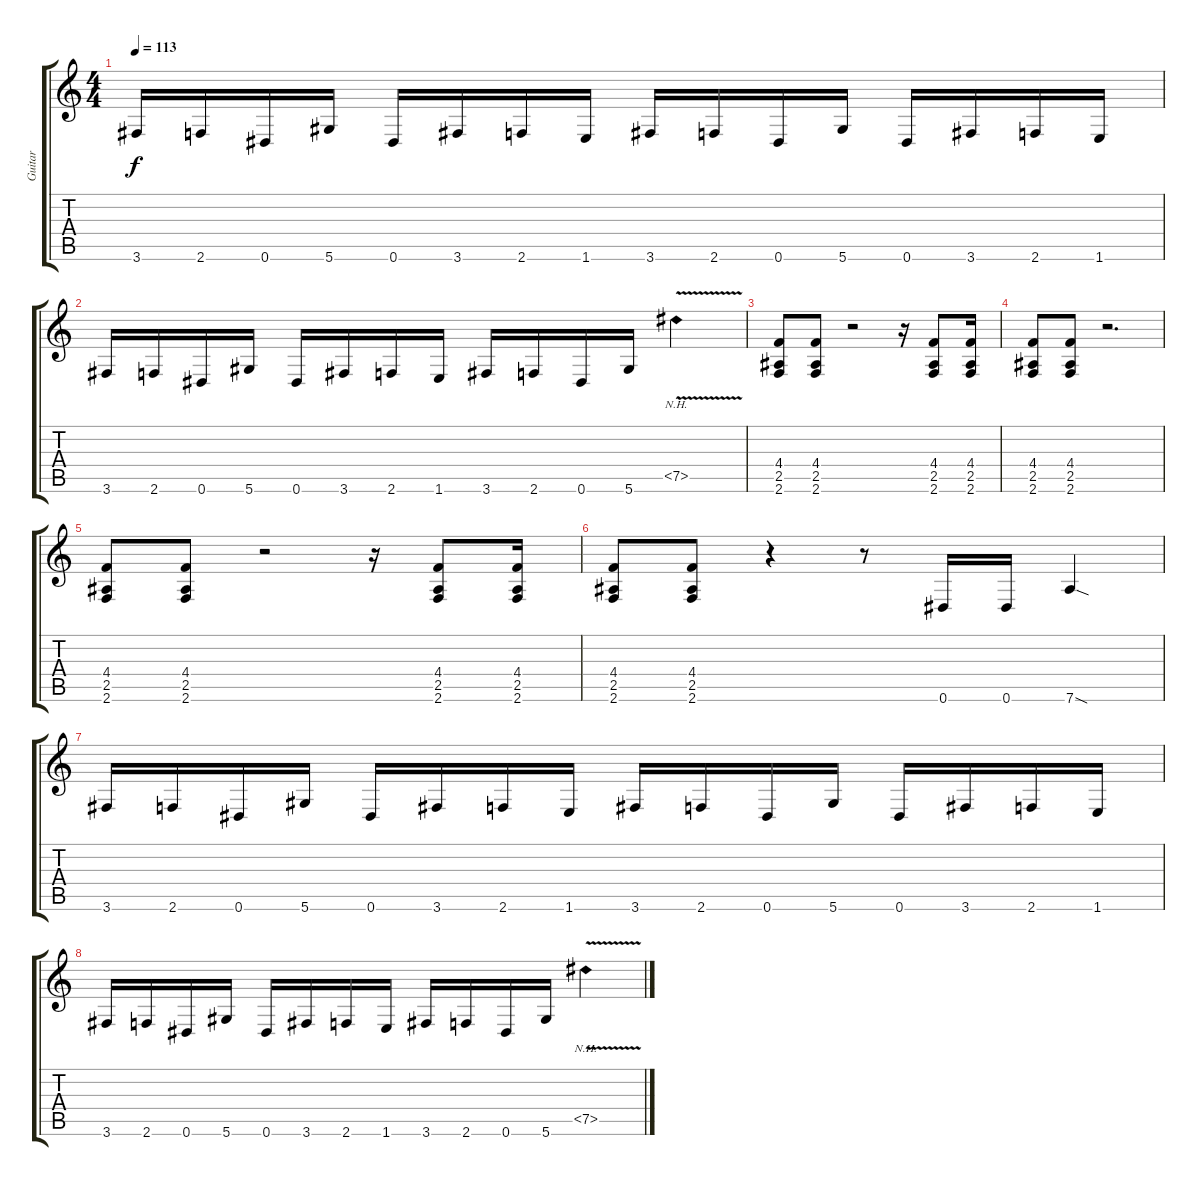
\track ("Guitar" "Guitar") {instrument distortionguitar}
\staff {score tabs}
\tuning (Eb4 Bb3 Gb3 Db3 Ab2 Eb2) {hide}
\ts (4 4)
\tempo 113
\clef g2
\ks c
3.6.16{dy f} 2.6.16 0.6.16 5.6.16 0.6.16 3.6.16 2.6.16 1.6.16 3.6.16 2.6.16 0.6.16 5.6.16 0.6.16 3.6.16 2.6.16 1.6.16 |
3.6.16 2.6.16 0.6.16 5.6.16 0.6.16 3.6.16 2.6.16 1.6.16 3.6.16 2.6.16 0.6.16 5.6.16 7.5{nh v}.4 |
(4.4 2.5 2.6).8 (4.4 2.5 2.6).8 r.2 r.16 (4.4 2.5 2.6).8 (4.4 2.5 2.6).16 |
(4.4 2.5 2.6).8 (4.4 2.5 2.6).8 r.2{d} |
(4.4 2.5 2.6).8 (4.4 2.5 2.6).8 r.2 r.16 (4.4 2.5 2.6).8 (4.4 2.5 2.6).16 |
(4.4 2.5 2.6).8 (4.4 2.5 2.6).8 r.4 r.8 0.6.16 0.6.16 7.6{sod}.4 |
3.6.16 2.6.16 0.6.16 5.6.16 0.6.16 3.6.16 2.6.16 1.6.16 3.6.16 2.6.16 0.6.16 5.6.16 0.6.16 3.6.16 2.6.16 1.6.16 |
3.6.16 2.6.16 0.6.16 5.6.16 0.6.16 3.6.16 2.6.16 1.6.16 3.6.16 2.6.16 0.6.16 5.6.16 7.5{nh v}.4
